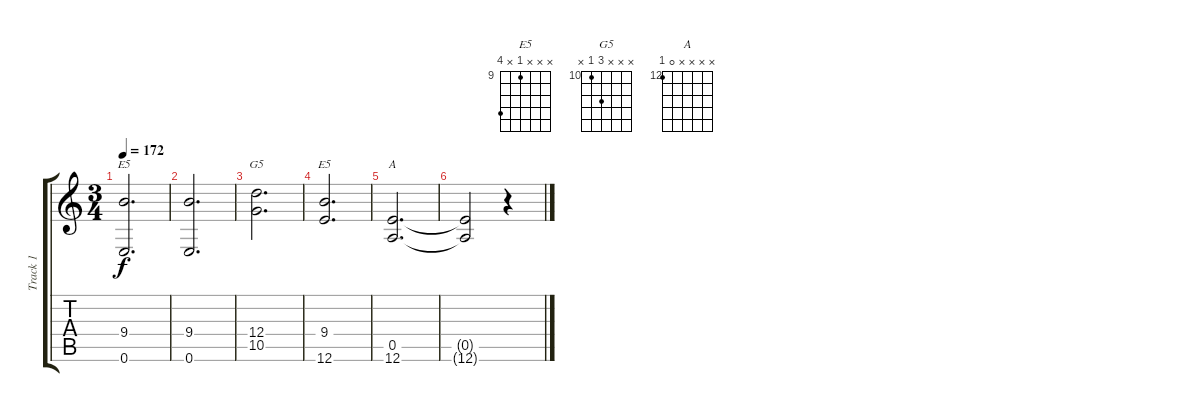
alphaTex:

\track ("Track 1" "Track 1") {instrument acousticguitarsteel}
\staff {score tabs}
\tuning (E4 B3 G3 D3 A2 E2) {hide}
\chord ("E5" x x x 9 x 0) {firstfret 9}
\chord ("G5" x x x 12 10 x) {firstfret 10}
\chord ("E5" x x x 9 x 12) {firstfret 9}
\chord ("A" x x x x 0 12) {firstfret 12}
\ts (3 4)
\tempo 172
\clef g2
\ks c
(9.4 0.6).2{d ch "E5" dy f} |
(9.4 0.6).2{d} |
(12.4 10.5).2{d ch "G5"} |
(9.4 12.6).2{d ch "E5"} |
(0.5 12.6).2{d ch "A"} |
(0.5{t} 12.6{t}).2 r.4
